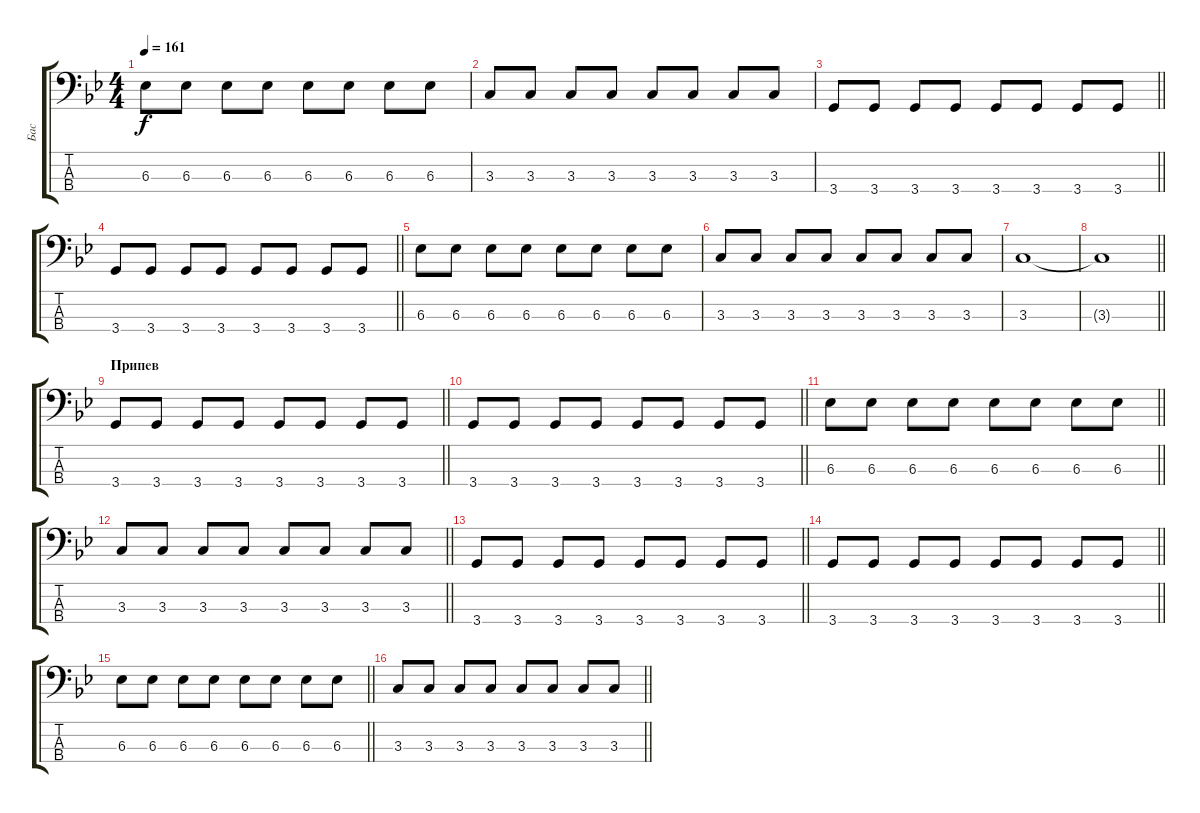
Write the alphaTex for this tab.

\track ("Бас" "Бас") {instrument electricbassfinger}
\staff {score tabs}
\tuning (G2 D2 A1 E1) {hide}
\ts (4 4)
\section ("" "")
\tempo 161
\clef f4
\ks gminor
6.3.8{dy f} 6.3.8 6.3.8 6.3.8 6.3.8 6.3.8 6.3.8 6.3.8 |
3.3.8 3.3.8 3.3.8 3.3.8 3.3.8 3.3.8 3.3.8 3.3.8 |
\barLineRight lightlight
3.4.8 3.4.8 3.4.8 3.4.8 3.4.8 3.4.8 3.4.8 3.4.8 |
\barLineRight lightlight
3.4.8 3.4.8 3.4.8 3.4.8 3.4.8 3.4.8 3.4.8 3.4.8 |
6.3.8 6.3.8 6.3.8 6.3.8 6.3.8 6.3.8 6.3.8 6.3.8 |
3.3.8 3.3.8 3.3.8 3.3.8 3.3.8 3.3.8 3.3.8 3.3.8 |
3.3.1 |
\barLineRight lightlight
3.3{t}.1 |
\section ("" "Припев")
\barLineRight lightlight
3.4.8 3.4.8 3.4.8 3.4.8 3.4.8 3.4.8 3.4.8 3.4.8 |
\barLineRight lightlight
3.4.8 3.4.8 3.4.8 3.4.8 3.4.8 3.4.8 3.4.8 3.4.8 |
\barLineRight lightlight
6.3.8 6.3.8 6.3.8 6.3.8 6.3.8 6.3.8 6.3.8 6.3.8 |
\barLineRight lightlight
3.3.8 3.3.8 3.3.8 3.3.8 3.3.8 3.3.8 3.3.8 3.3.8 |
\barLineRight lightlight
3.4.8 3.4.8 3.4.8 3.4.8 3.4.8 3.4.8 3.4.8 3.4.8 |
\barLineRight lightlight
3.4.8 3.4.8 3.4.8 3.4.8 3.4.8 3.4.8 3.4.8 3.4.8 |
\barLineRight lightlight
6.3.8 6.3.8 6.3.8 6.3.8 6.3.8 6.3.8 6.3.8 6.3.8 |
\barLineRight lightlight
3.3.8 3.3.8 3.3.8 3.3.8 3.3.8 3.3.8 3.3.8 3.3.8
